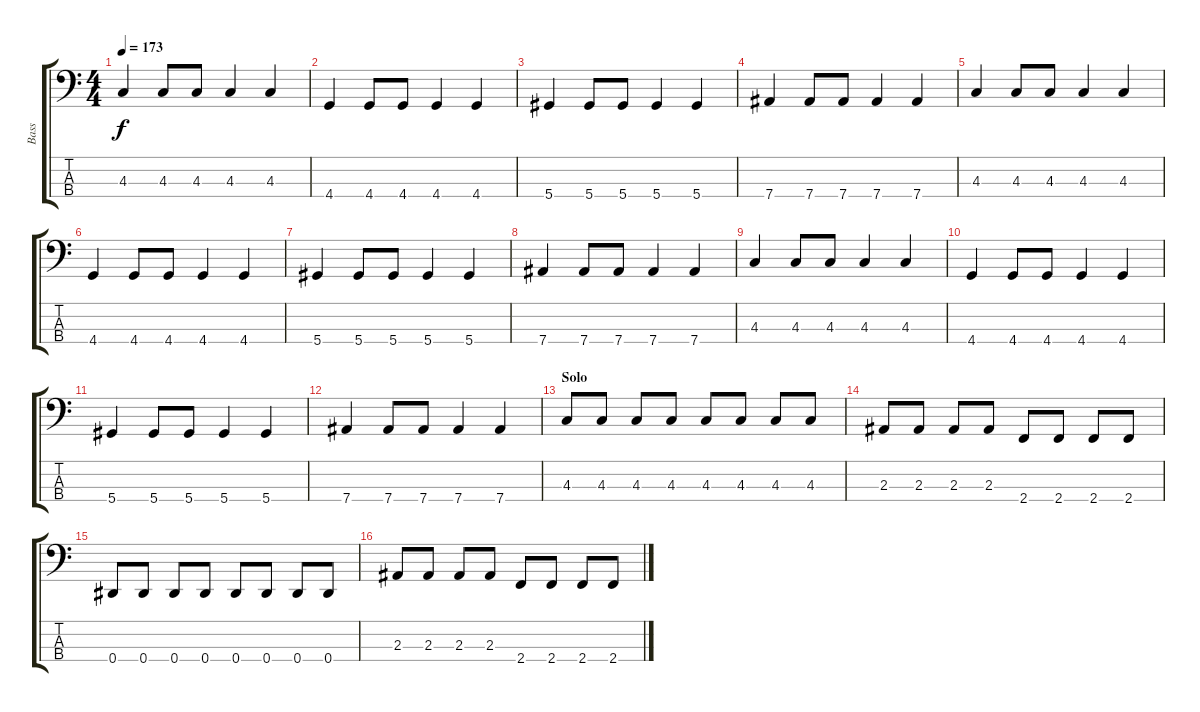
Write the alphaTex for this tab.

\track ("Bass" "Bass") {instrument electricbasspick}
\staff {score tabs}
\tuning (Gb2 Db2 Ab1 Eb1) {hide}
\ts (4 4)
\tempo 173
\clef f4
\ks c
4.3.4{dy f} 4.3.8 4.3.8 4.3.4 4.3.4 |
4.4.4 4.4.8 4.4.8 4.4.4 4.4.4 |
5.4.4 5.4.8 5.4.8 5.4.4 5.4.4 |
7.4.4 7.4.8 7.4.8 7.4.4 7.4.4 |
4.3.4 4.3.8 4.3.8 4.3.4 4.3.4 |
4.4.4 4.4.8 4.4.8 4.4.4 4.4.4 |
5.4.4 5.4.8 5.4.8 5.4.4 5.4.4 |
7.4.4 7.4.8 7.4.8 7.4.4 7.4.4 |
4.3.4 4.3.8 4.3.8 4.3.4 4.3.4 |
4.4.4 4.4.8 4.4.8 4.4.4 4.4.4 |
5.4.4 5.4.8 5.4.8 5.4.4 5.4.4 |
7.4.4 7.4.8 7.4.8 7.4.4 7.4.4 |
\section ("" "Solo")
4.3.8 4.3.8 4.3.8 4.3.8 4.3.8 4.3.8 4.3.8 4.3.8 |
2.3.8 2.3.8 2.3.8 2.3.8 2.4.8 2.4.8 2.4.8 2.4.8 |
0.4.8 0.4.8 0.4.8 0.4.8 0.4.8 0.4.8 0.4.8 0.4.8 |
2.3.8 2.3.8 2.3.8 2.3.8 2.4.8 2.4.8 2.4.8 2.4.8
